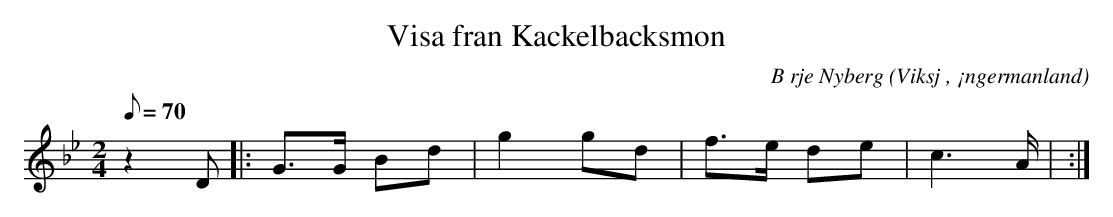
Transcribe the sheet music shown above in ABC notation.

X:1
T:Visa fran Kackelbacksmon
C:B rje Nyberg
O:Viksj , ¡ngermanland
M:2/4
L:1/8
Q:70
K:Gm
z2 D|: G>G Bd | g2 gd | f>e de | c2>A | :|
